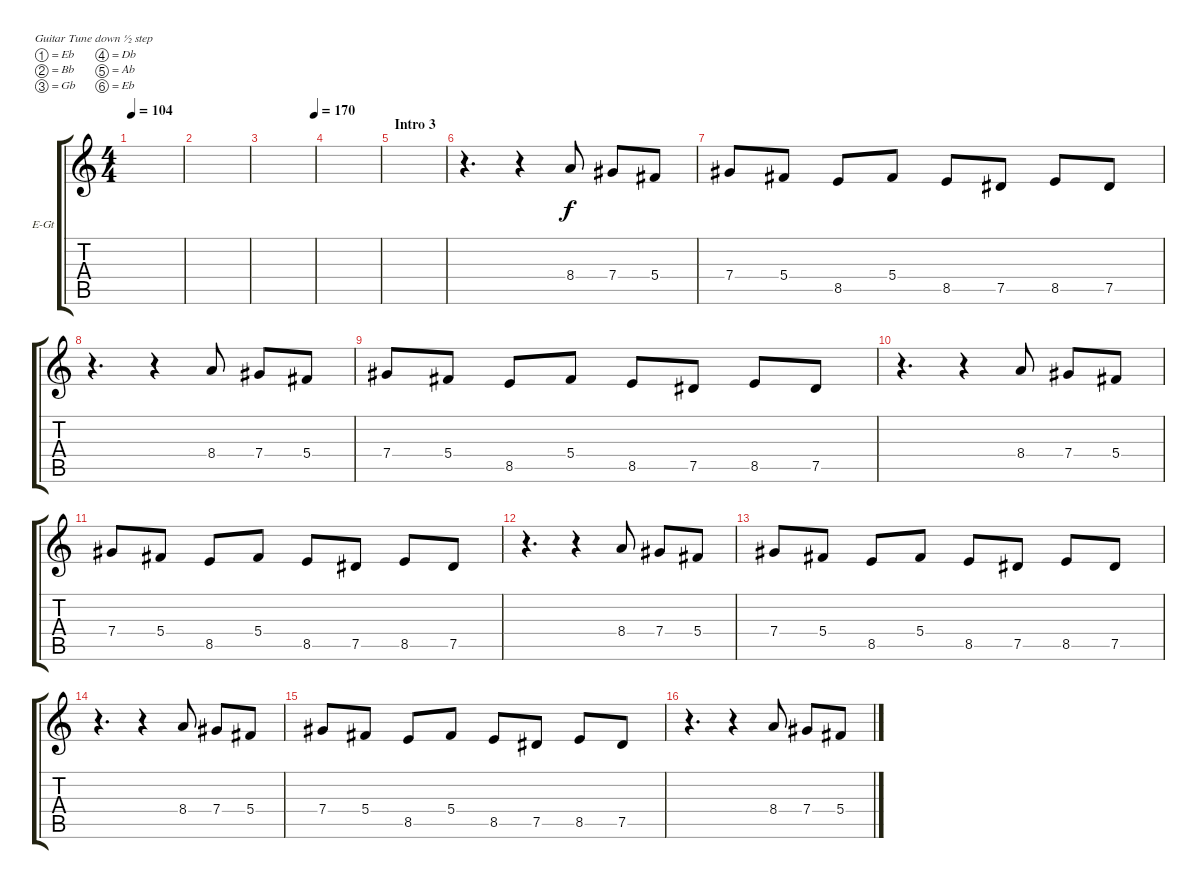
\defaultSystemsLayout 4
\bracketExtendMode groupsimilarinstruments
\firstSystemTrackNameOrientation horizontal
\otherSystemsTrackNameOrientation horizontal
\track ("Blondie Hammet - Lead" "E-Gt") {instrument distortionguitar}
\staff {score tabs}
\tuning (Eb4 Bb3 Gb3 Db3 Ab2 Eb2)
\ts (4 4)
\tempo 104
\clef g2
\scale
0.333333
\ks c
|
\scale
0.333333 |
\tempo (170 1)
\scale
0.333333 |
\scale
0.333333 |
\section ("" "Intro 3")
\scale
0.333333 |
\scale
0.333333 r.4{d} r.4 8.4.8 7.4.8 5.4.8 |
\scale
0.333333 7.4.8 5.4.8 8.5.8 5.4.8 8.5.8 7.5.8 8.5.8 7.5.8 |
\scale
0.333333 r.4{d} r.4 8.4.8 7.4.8 5.4.8 |
\scale
0.333333 7.4.8 5.4.8 8.5.8 5.4.8 8.5.8 7.5.8 8.5.8 7.5.8 |
\scale
0.333333 r.4{d} r.4 8.4.8 7.4.8 5.4.8 |
\scale
0.333333 7.4.8 5.4.8 8.5.8 5.4.8 8.5.8 7.5.8 8.5.8 7.5.8 |
\scale
0.333333 r.4{d} r.4 8.4.8 7.4.8 5.4.8 |
\scale
0.333333 7.4.8 5.4.8 8.5.8 5.4.8 8.5.8 7.5.8 8.5.8 7.5.8 |
\scale
0.333333 r.4{d} r.4 8.4.8 7.4.8 5.4.8 |
\scale
0.333333 7.4.8 5.4.8 8.5.8 5.4.8 8.5.8 7.5.8 8.5.8 7.5.8 |
\scale
0.333333 r.4{d} r.4 8.4.8 7.4.8 5.4.8
